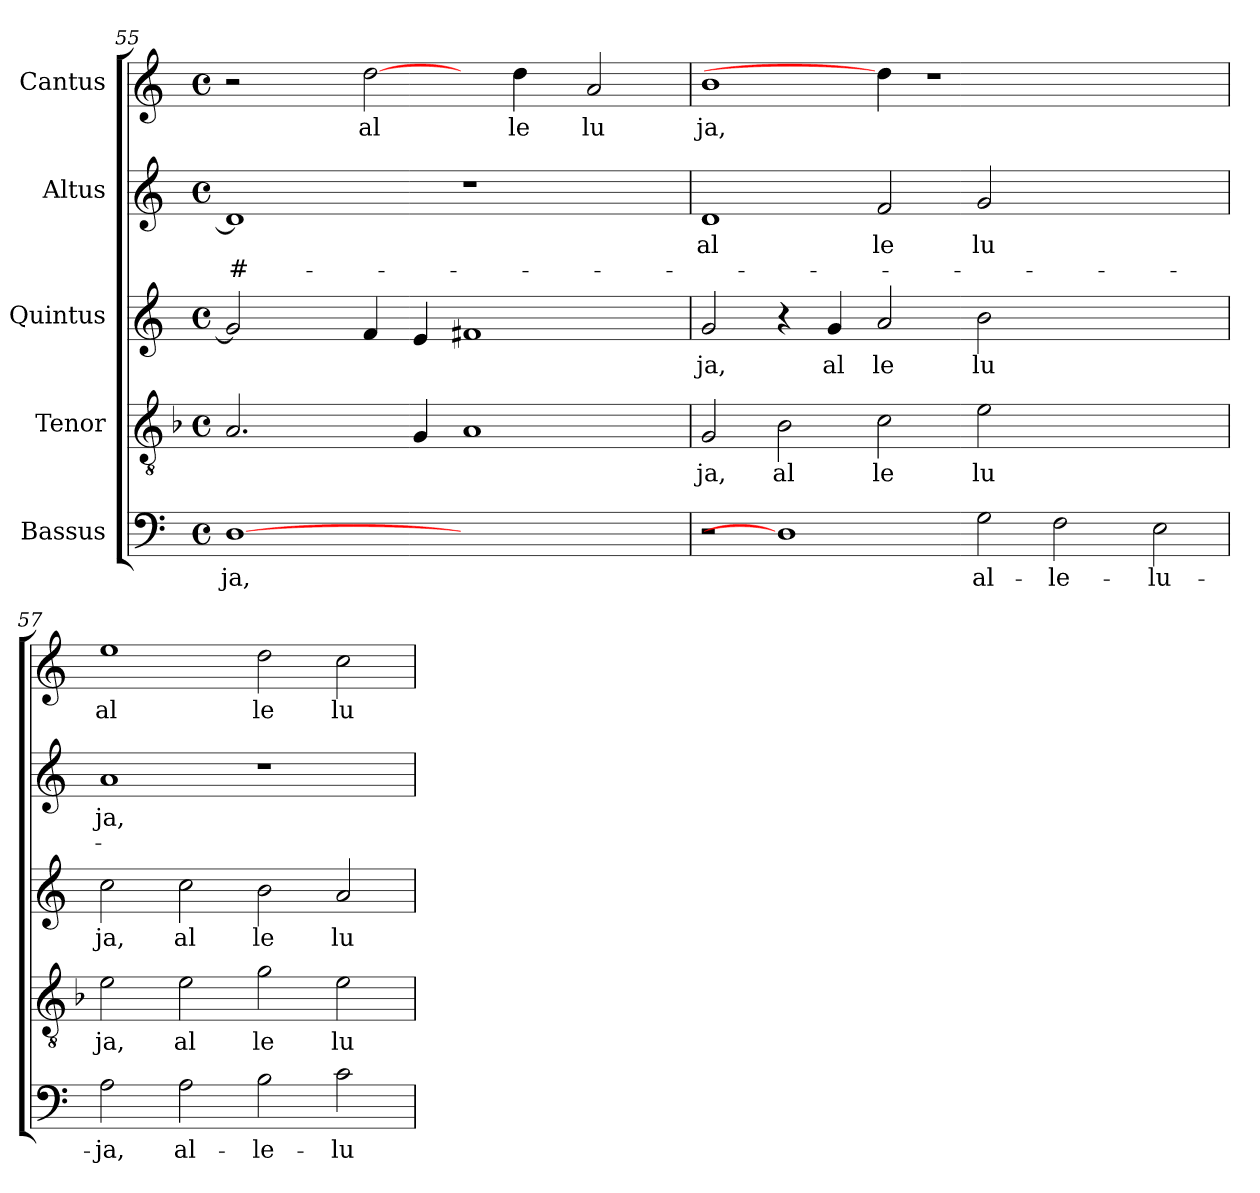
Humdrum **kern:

**kern	**text	**kern	**text	**kern	**text	**kern	**text	**text	**kern	**text
*part5	*part5	*part4	*part4	*part3	*part3	*part2	*part2	*part2	*part1	*part1
*staff5	*staff5	*staff4	*staff4	*staff3	*staff3	*staff2	*staff2	*staff2	*staff1	*staff1
*I"Bassus	*	*I"Tenor	*	*I"Quintus	*	*I"Altus	*	*	*I"Cantus	*
!!LO:PB:g=z
*clefF4	*	*clefGv2	*	*clefG2	*	*clefG2	*	*	*clefG2	*
*	*	*k[b-]	*	*	*	*	*	*	*	*
*	*	*F:	*	*	*	*	*	*	*	*
*M4/4	*	*M4/4	*	*M4/4	*	*M4/4	*	*	*M4/4	*
*met(c)	*	*met(c)	*	*met(c)	*	*met(c)	*	*	*met(c)	*
=55	=55	=55	=55	=55	=55	=55	=55	=55	=55	=55
!	!LO:LY:b:cj	!	!	!	!	!	!	!LO:LY:b	!	!
*	*	*^	*	*^	*	*	*	*	*	*
[1D	-ja,	2.A/	4ryy	.	2g/]	4ryy	.	1d]	.	#-	2r	.
.	.	.	8ryy	.	.	8ryy	.	.	.	.	.	.
.	.	.	32ryy	.	.	16ryy	.	.	.	.	.	.
.	.	.	1ryy	.	.	.	.	.	.	.	.	.
.	.	.	.	.	.	64ryy	.	.	.	.	.	.
.	.	.	.	.	.	1ryy	.	.	.	.	.	.
!	!	!	!	!	!	!	!	!	!	!	!	!LO:LY:b:cj
.	.	.	.	.	4f/	.	.	.	.	.	[2dd\	al
.	.	4G/	.	.	4e/	.	.	.	.	.	.	.
1ryy	.	1A	.	.	1f#X	.	.	1r	.	.	4ryy	.
!	!	!	!	!	!	!	!	!	!	!	!	!LO:LY:b:cj
.	.	.	.	.	.	.	.	.	.	.	4dd\	le
.	.	.	2ryy	.	.	.	.	.	.	.	.	.
.	.	.	.	.	.	2ryy	.	.	.	.	.	.
!	!	!	!	!	!	!	!	!	!	!	!	!LO:LY:b:cj
.	.	.	.	.	.	.	.	.	.	.	2a/	lu
.	.	.	16.ryy	.	.	.	.	.	.	.	.	.
.	.	.	.	.	.	32.ryy	.	.	.	.	.	.
=56	=56	=56	=56	=56	=56	=56	=56	=56	=56	=56	=56	=56
!	!	!	!	!LO:LY:b:cj	!	!	!LO:LY:b:cj	!	!LO:LY:b:cj	!	!	!LO:LY:b:cj
*	*	*v	*v	*	*	*	*	*	*	*	*	*
*	*	*	*	*v	*v	*	*	*	*	*	*
2r	.	2G/	ja,	2g/	ja,	1d	-al	.	1b	ja,
!	!	!	!LO:LY:b:cj	!	!	!	!	!	!	!
1D]	.	2B-\	al	4r	.	.	.	.	.	.
!	!	!	!	!	!LO:LY:b:cj	!	!	!	!	!
.	.	.	.	4g/	al	.	.	.	.	.
!	!	!	!LO:LY:b:cj	!	!LO:LY:b:cj	!	!LO:LY:b:cj	!	!	!
.	.	2c\	le	2a/	le	2f/	le	.	4dd\]	.
.	.	.	.	.	.	.	.	.	1r	.
!	!LO:LY:b:cj	!	!LO:LY:b:cj	!	!LO:LY:b:cj	!	!LO:LY:b:cj	!	!	!
2G\	al-	2e\	lu	2b\	lu	2g/	lu	.	.	.
!	!LO:LY:b:cj	!	!	!	!	!	!	!	!	!
2F\	-le-	1ryy	.	1ryy	.	1ryy	.	.	.	.
.	.	.	.	.	.	.	.	.	2.ryy	.
!	!LO:LY:b:cj	!	!	!	!	!	!	!	!	!
2E\	-lu-	.	.	.	.	.	.	.	.	.
=57	=57	=57	=57	=57	=57	=57	=57	=57	=57	=57
!	!LO:LY:b:cj	!	!LO:LY:b:cj	!	!LO:LY:b:cj	!	!LO:LY:b:cj	!	!	!LO:LY:b:cj
2A\	-ja,	2e\	ja,	2cc\	ja,	1a	ja,	.	1ee	al
!	!LO:LY:b:cj	!	!LO:LY:b:cj	!	!LO:LY:b:cj	!	!	!	!	!
2A\	al-	2e\	al	2cc\	al	.	.	.	.	.
!	!LO:LY:b:cj	!	!LO:LY:b:cj	!	!LO:LY:b:cj	!	!	!	!	!LO:LY:b:cj
2B\	-le-	2g\	le	2b\	le	1r	.	.	2dd\	le
!	!LO:LY:b:cj	!	!LO:LY:b:cj	!	!LO:LY:b:cj	!	!	!	!	!LO:LY:b:cj
2c\	-lu-	2e\	lu	2a/	lu	.	.	.	2cc\	lu
=	=	=	=	=	=	=	=	=	=	=
*-	*-	*-	*-	*-	*-	*-	*-	*-	*-	*-
